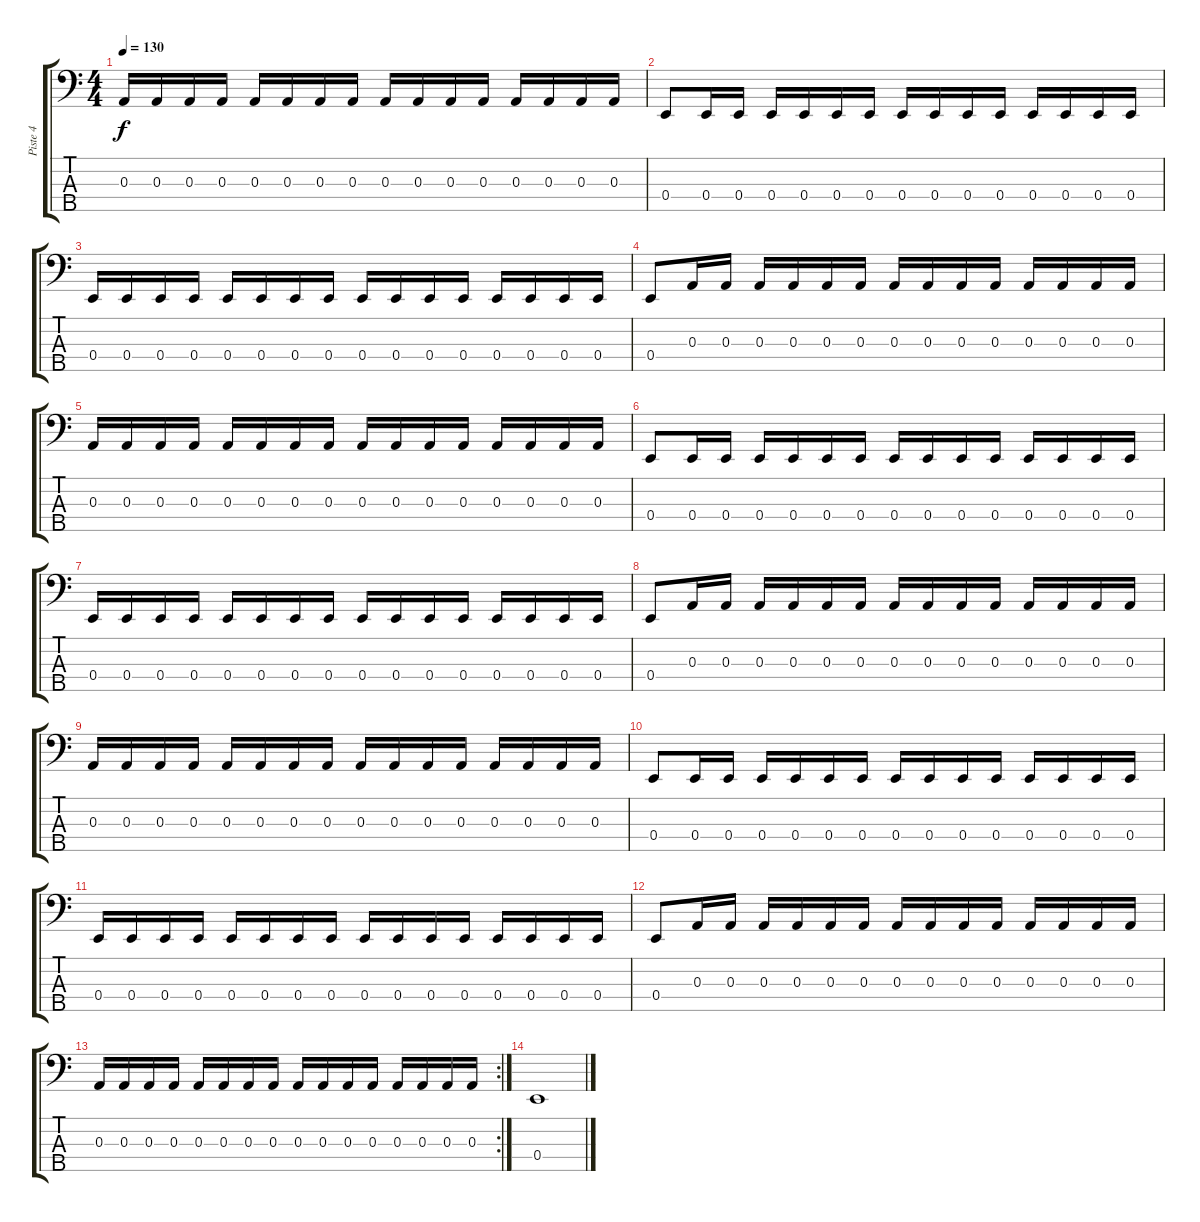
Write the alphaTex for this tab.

\track ("Piste 4" "Piste 4") {instrument electricbasspick}
\staff {score tabs}
\tuning (G2 D2 A1 E1 B0) {hide}
\ts (4 4)
\tempo 130
\clef f4
\ks c
0.3.16{dy f} 0.3.16 0.3.16 0.3.16 0.3.16 0.3.16 0.3.16 0.3.16 0.3.16 0.3.16 0.3.16 0.3.16 0.3.16 0.3.16 0.3.16 0.3.16 |
0.4.8 0.4.16 0.4.16 0.4.16 0.4.16 0.4.16 0.4.16 0.4.16 0.4.16 0.4.16 0.4.16 0.4.16 0.4.16 0.4.16 0.4.16 |
0.4.16 0.4.16 0.4.16 0.4.16 0.4.16 0.4.16 0.4.16 0.4.16 0.4.16 0.4.16 0.4.16 0.4.16 0.4.16 0.4.16 0.4.16 0.4.16 |
0.4.8 0.3.16 0.3.16 0.3.16 0.3.16 0.3.16 0.3.16 0.3.16 0.3.16 0.3.16 0.3.16 0.3.16 0.3.16 0.3.16 0.3.16 |
0.3.16 0.3.16 0.3.16 0.3.16 0.3.16 0.3.16 0.3.16 0.3.16 0.3.16 0.3.16 0.3.16 0.3.16 0.3.16 0.3.16 0.3.16 0.3.16 |
0.4.8 0.4.16 0.4.16 0.4.16 0.4.16 0.4.16 0.4.16 0.4.16 0.4.16 0.4.16 0.4.16 0.4.16 0.4.16 0.4.16 0.4.16 |
0.4.16 0.4.16 0.4.16 0.4.16 0.4.16 0.4.16 0.4.16 0.4.16 0.4.16 0.4.16 0.4.16 0.4.16 0.4.16 0.4.16 0.4.16 0.4.16 |
0.4.8 0.3.16 0.3.16 0.3.16 0.3.16 0.3.16 0.3.16 0.3.16 0.3.16 0.3.16 0.3.16 0.3.16 0.3.16 0.3.16 0.3.16 |
0.3.16 0.3.16 0.3.16 0.3.16 0.3.16 0.3.16 0.3.16 0.3.16 0.3.16 0.3.16 0.3.16 0.3.16 0.3.16 0.3.16 0.3.16 0.3.16 |
0.4.8 0.4.16 0.4.16 0.4.16 0.4.16 0.4.16 0.4.16 0.4.16 0.4.16 0.4.16 0.4.16 0.4.16 0.4.16 0.4.16 0.4.16 |
0.4.16 0.4.16 0.4.16 0.4.16 0.4.16 0.4.16 0.4.16 0.4.16 0.4.16 0.4.16 0.4.16 0.4.16 0.4.16 0.4.16 0.4.16 0.4.16 |
0.4.8 0.3.16 0.3.16 0.3.16 0.3.16 0.3.16 0.3.16 0.3.16 0.3.16 0.3.16 0.3.16 0.3.16 0.3.16 0.3.16 0.3.16 |
\rc 2
0.3.16 0.3.16 0.3.16 0.3.16 0.3.16 0.3.16 0.3.16 0.3.16 0.3.16 0.3.16 0.3.16 0.3.16 0.3.16 0.3.16 0.3.16 0.3.16 |
0.4.1
